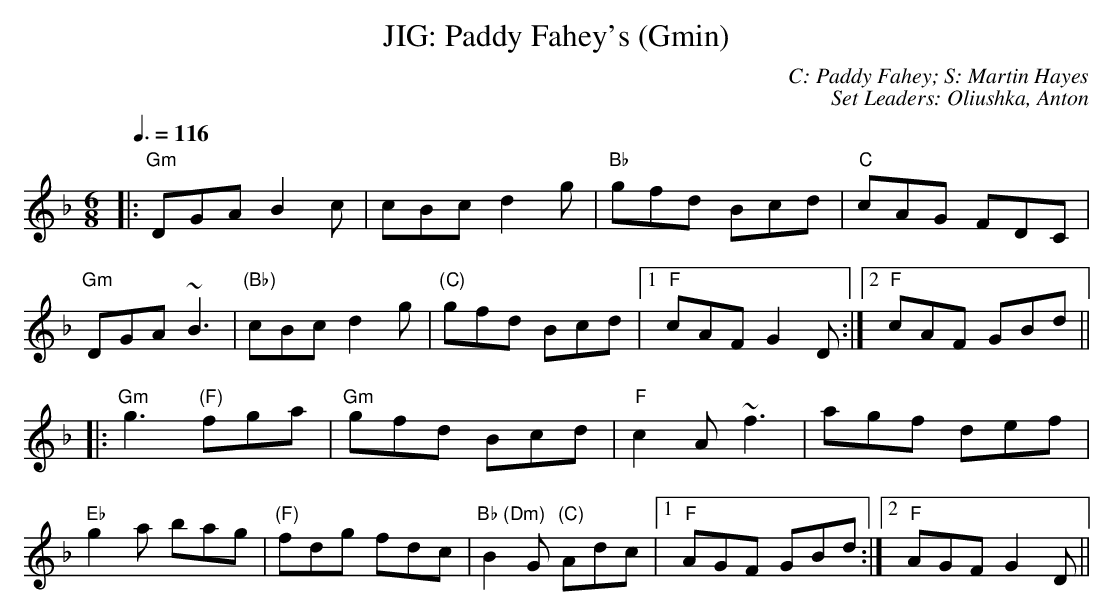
X:1
T: JIG: Paddy Fahey's (Gmin)
C: C: Paddy Fahey; S: Martin Hayes
C: Set Leaders: Oliushka, Anton
M: 6/8
L: 1/8
Q: 3/8=116
K: Gdor
|:"Gm"DGA B2c|cBc d2g|"Bb"gfd Bcd|"C"cAG FDC|
"Gm"DGA ~B3|"(Bb)"cBc d2g|"(C)"gfd Bcd|1 "F"cAF G2D:|2 "F"cAF GBd||
|:"Gm"g3 "(F)"fga|"Gm"gfd Bcd|"F"c2A ~f3|agf def|
"Eb"g2a bag|"(F)"fdg fdc|"Bb (Dm)"B2G "(C)"Adc|1 "F"AGF GBd:|2 "F"AGF G2D||
